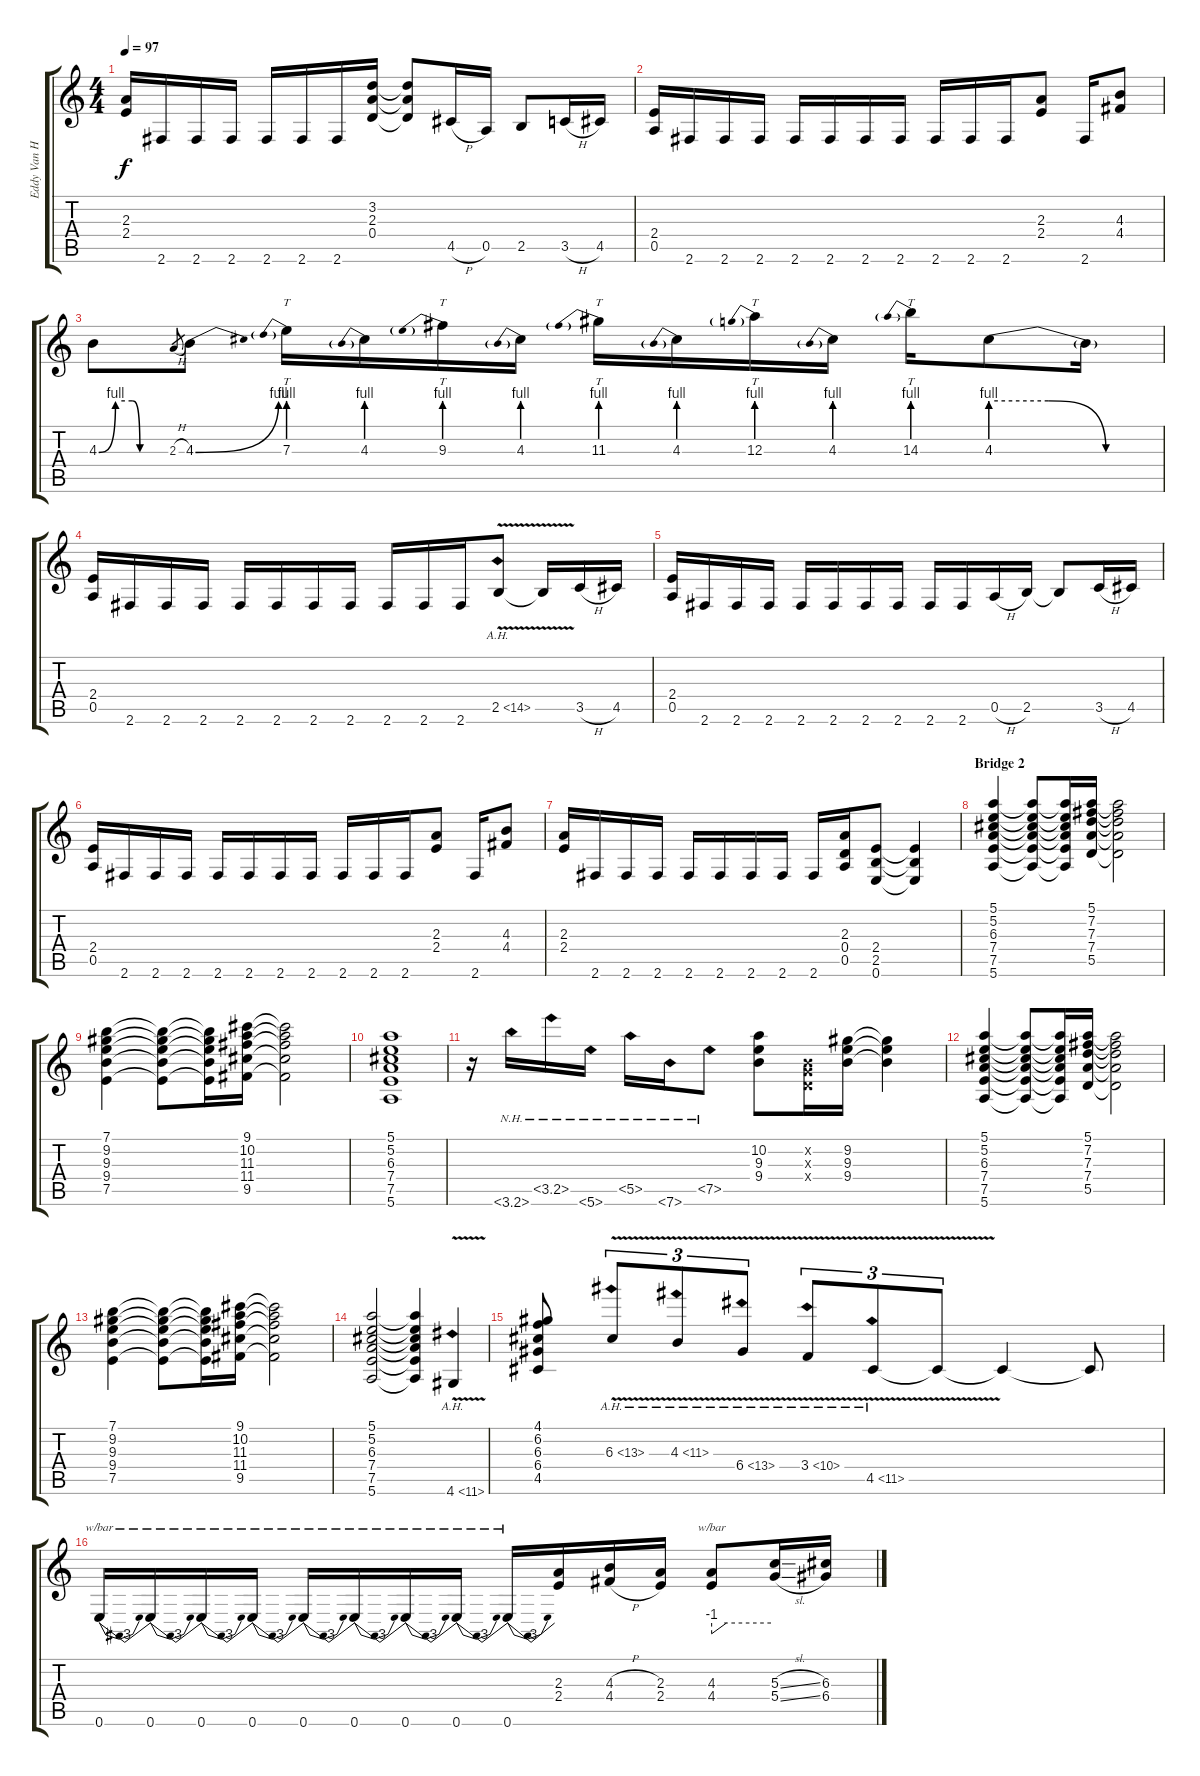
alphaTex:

\track ("Eddy Van Halen" "Eddy Van H") {instrument distortionguitar}
\staff {score tabs}
\tuning (E4 B3 G3 D3 A2 E2) {hide}
\ts (4 4)
\tempo 97
\clef g2
\ks c
(2.3 2.4).16{dy f} 2.6.16 2.6.16 2.6.16 2.6.16 2.6.16 2.6.16 (3.2 2.3 0.4).16 (3.2{t} 2.3{t} 0.4{t}).8 4.5{h}.16 0.5.16 2.5.8 3.5{h}.16 4.5.16 |
(2.4 0.5).16 2.6.16 2.6.16 2.6.16 2.6.16 2.6.16 2.6.16 2.6.16 2.6.16 2.6.16 2.6.16 (2.3 2.4).8 2.6.16 (4.3 4.4).8 |
4.3{be (custom 0 0 15 4 30 4 37 0 45 0 60 0)}.8 2.3{h}.8{gr} 4.3{be (bend 0 0 60 4)}.8 7.3{be (prebend 0 4 60 4)}.16{tt} 4.3{be (prebend 0 4 60 4)}.16 9.3{be (prebend 0 4 60 4)}.16{tt} 4.3{be (prebend 0 4 60 4)}.16 11.3{be (prebend 0 4 60 4)}.16{tt} 4.3{be (prebend 0 4 60 4)}.16 12.3{be (prebend 0 4 60 4)}.16{tt} 4.3{be (prebend 0 4 60 4)}.16 14.3{be (prebend 0 4 60 4)}.16{tt} 4.3{be (custom 0 4 20 4 40 0 60 0)}.8 4.3{t}.16 |
(2.4 0.5).16 2.6.16 2.6.16 2.6.16 2.6.16 2.6.16 2.6.16 2.6.16 2.6.16 2.6.16 2.6.16 2.5{ah 12 v}.8 2.5{t}.16 3.5{h}.16 4.5.16 |
(2.4 0.5).16 2.6.16 2.6.16 2.6.16 2.6.16 2.6.16 2.6.16 2.6.16 2.6.16 2.6.16 0.5{h}.16 2.5.16 2.5{t}.8 3.5{h}.16 4.5.16 |
(2.4 0.5).16 2.6.16 2.6.16 2.6.16 2.6.16 2.6.16 2.6.16 2.6.16 2.6.16 2.6.16 2.6.16 (2.3 2.4).8 2.6.16 (4.3 4.4).8 |
(2.3 2.4).16 2.6.16 2.6.16 2.6.16 2.6.16 2.6.16 2.6.16 2.6.16 2.6.16 (2.3 0.4 0.5).16 (2.4 2.5 0.6).8 (2.4{t} 2.5{t} 0.6{t}).4 |
\section ("" "Bridge 2")
(5.1 5.2 6.3 7.4 7.5 5.6).4 (5.1{t} 5.2{t} 6.3{t} 7.4{t} 7.5{t} 5.6{t}).8 (5.1{t} 5.2{t} 6.3{t} 7.4{t} 7.5{t} 5.6{t}).16 (5.1 7.2 7.3 7.4 5.5).16 (5.1{t} 7.2{t} 7.3{t} 7.4{t} 5.5{t}).2 |
(7.1 9.2 9.3 9.4 7.5).4 (7.1{t} 9.2{t} 9.3{t} 9.4{t} 7.5{t}).8 (7.1{t} 9.2{t} 9.3{t} 9.4{t} 7.5{t}).16 (9.1 10.2 11.3 11.4 9.5).16 (9.1{t} 10.2{t} 11.3{t} 11.4{t} 9.5{t}).2 |
(5.1 5.2 6.3 7.4 7.5 5.6).1 |
r.16 3.6{nh}.16 3.5{nh}.16 5.6{nh}.16 5.5{nh}.16 7.6{nh}.16 7.5{nh}.8 (10.2 9.3 9.4).8 (0.2{x} 0.3{x} 0.4{x}).16 (9.2 9.3 9.4).16 (9.2{t} 9.3{t} 9.4{t}).4 |
(5.1 5.2 6.3 7.4 7.5 5.6).4 (5.1{t} 5.2{t} 6.3{t} 7.4{t} 7.5{t} 5.6{t}).8 (5.1{t} 5.2{t} 6.3{t} 7.4{t} 7.5{t} 5.6{t}).16 (5.1 7.2 7.3 7.4 5.5).16 (5.1{t} 7.2{t} 7.3{t} 7.4{t} 5.5{t}).2 |
(7.1 9.2 9.3 9.4 7.5).4 (7.1{t} 9.2{t} 9.3{t} 9.4{t} 7.5{t}).8 (7.1{t} 9.2{t} 9.3{t} 9.4{t} 7.5{t}).16 (9.1 10.2 11.3 11.4 9.5).16 (9.1{t} 10.2{t} 11.3{t} 11.4{t} 9.5{t}).2 |
(5.1 5.2 6.3 7.4 7.5 5.6).2 (5.1{t} 5.2{t} 6.3{t} 7.4{t} 7.5{t} 5.6{t}).4 4.6{ah 7 v}.4 |
(4.1 6.2 6.3 6.4 4.5).8 6.3{ah 7 v}.8{tu (3 2)} 4.3{ah 7 v}.8{tu (3 2)} 6.4{ah 7 v}.8{tu (3 2)} 3.4{ah 7 v}.8{tu (3 2)} 4.5{ah 7 v}.8{tu (3 2)} 4.5{t}.8{tu (3 2)} 4.5{t}.4 4.5{t}.8 |
0.6.16{tbe (dip default 0 0 30 -12 60 0)} 0.6.16{tbe (dip default 0 0 30 -12 60 0)} 0.6.16{tbe (dip default 0 0 30 -12 60 0)} 0.6.16{tbe (dip default 0 0 30 -12 60 0)} 0.6.16{tbe (dip default 0 0 30 -12 60 0)} 0.6.16{tbe (dip default 0 0 30 -12 60 0)} 0.6.16{tbe (dip default 0 0 30 -12 60 0)} 0.6.16{tbe (dip default 0 0 30 -12 60 0)} 0.6.16{tbe (dip default 0 0 30 -12 60 0)} (2.3 2.4).16 (4.3{h} 4.4{h}).16 (2.3 2.4).16 (4.3 4.4).8{tbe (custom default 0 -4 15 0 60 0)} (5.3{sl} 5.4{sl}).16 (6.3 6.4).16
